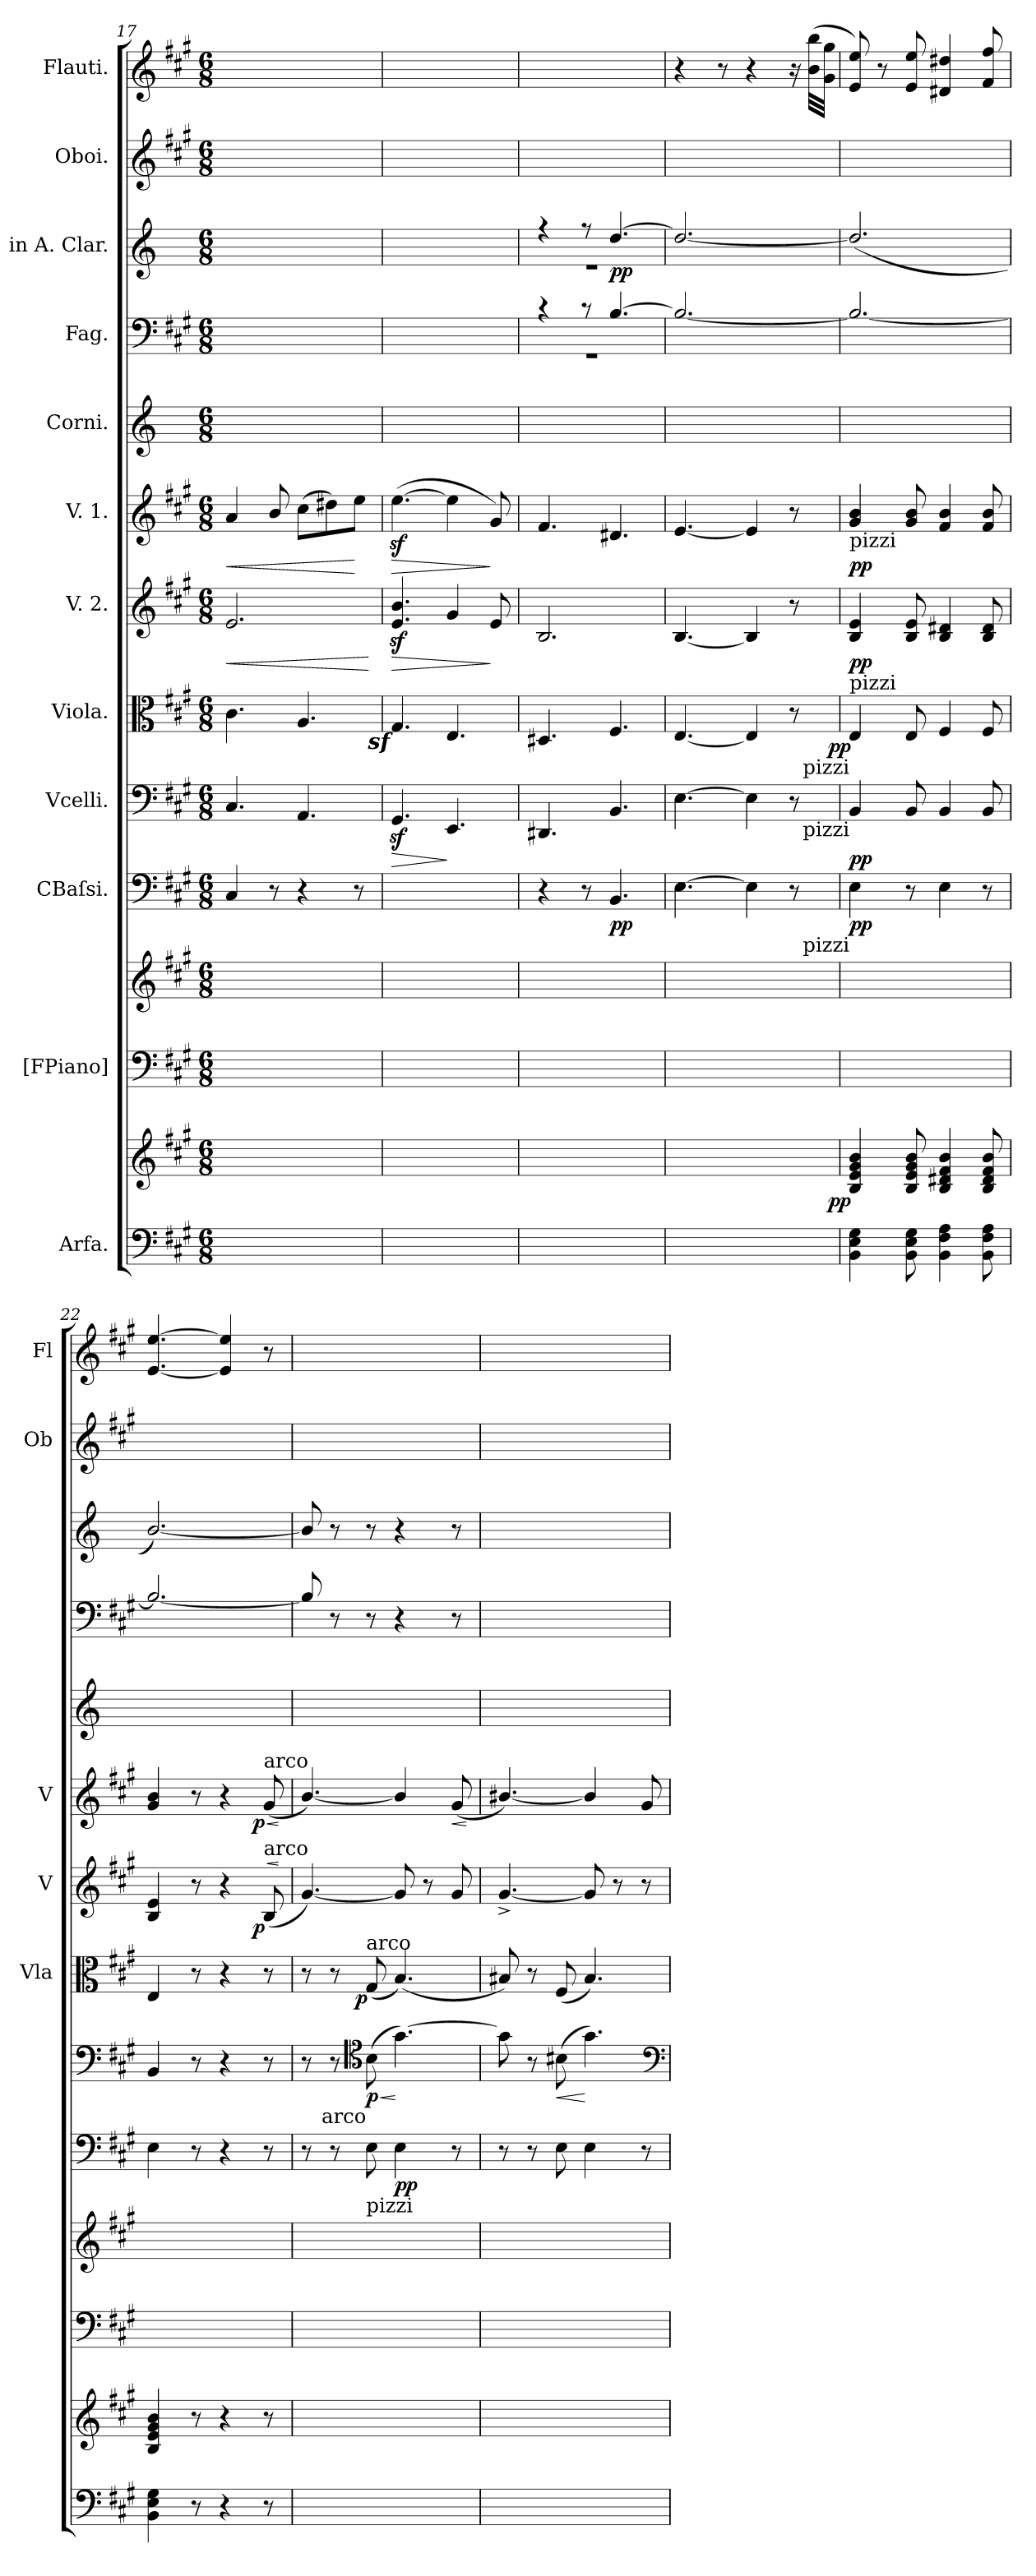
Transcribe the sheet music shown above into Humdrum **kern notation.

**kern	**kern	**dynam	**kern	**kern	**kern	**dynam	**kern	**dynam	**kern	**dynam	**kern	**dynam	**kern	**dynam	**kern	**kern	**kern	**dynam	**kern	**kern
*part12	*part12	*part12	*part11	*part11	*part10	*part10	*part9	*part9	*part8	*part8	*part7	*part7	*part6	*part6	*part5	*part4	*part3	*part3	*part2	*part1
*staff14	*staff13	*staff13/14	*staff12	*staff11	*staff10	*staff10	*staff9	*staff9	*staff8	*staff8	*staff7	*staff7	*staff6	*staff6	*staff5	*staff4	*staff3	*staff3	*staff2	*staff1
*I"Arfa.	*	*	*I"[FPiano]	*	*I"CBaſsi.	*	*I"Vcelli.	*	*I"Viola.	*	*I"V. 2.	*	*I"V. 1.	*	*I"Corni.	*I"Fag.	*I"in A. Clar.	*	*I"Oboi.	*I"Flauti.
*	*	*	*	*	*	*	*	*	*I'Vla	*	*I'V	*	*I'V	*	*	*	*	*	*I'Ob	*I'Fl
*clefF4	*clefG2	*	*clefF4	*clefG2	*clefF4	*	*clefF4	*	*clefC3	*	*clefG2	*	*clefG2	*	*clefG2	*clefF4	*clefG2	*	*clefG2	*clefG2
*	*	*	*	*	*	*	*	*	*	*	*	*	*	*	*ITrd5c8	*	*ITrd2c3	*	*	*
*k[f#c#g#]	*k[f#c#g#]	*	*k[f#c#g#]	*k[f#c#g#]	*k[f#c#g#]	*	*k[f#c#g#]	*	*k[f#c#g#]	*	*k[f#c#g#]	*	*k[f#c#g#]	*	*k[f#c#g#d#]	*k[f#c#g#]	*k[f#c#g#]	*	*k[f#c#g#]	*k[f#c#g#]
*M6/8	*M6/8	*	*M6/8	*M6/8	*M6/8	*	*M6/8	*	*M6/8	*	*M6/8	*	*M6/8	*	*M6/8	*M6/8	*M6/8	*	*M6/8	*M6/8
=17	=17	=17	=17	=17	=17	=17	=17	=17	=17	=17	=17	=17	=17	=17	=17	=17	=17	=17	=17	=17
!	!	!	!	!	!	!	!	!	!	!	!	!LO:HP:b	!	!LO:HP:b	!	!	!	!	!	!
2.ryy	2.ryy	.	2.ryy	2.ryy	4C#/	.	4.C#/	.	4.c#\	.	2.e/	<	4a/	<	2.ryy	2.ryy	2.ryy	.	2.ryy	2.ryy
.	.	.	.	.	8r	.	.	.	.	.	.	.	8b/	.	.	.	.	.	.	.
.	.	.	.	.	4r	.	4.AA/	.	4.A/	.	.	.	(8cc#\L	.	.	.	.	.	.	.
.	.	.	.	.	.	.	.	.	.	.	.	.	8dd#X\)	.	.	.	.	.	.	.
.	.	.	.	.	8r	.	.	.	.	.	.	.	8ee\J	[	.	.	.	.	.	.
.	.	.	.	.	.	.	.	.	.	.	.	[	.	.	.	.	.	.	.	.
=18	=18	=18	=18	=18	=18	=18	=18	=18	=18	=18	=18	=18	=18	=18	=18	=18	=18	=18	=18	=18
!	!	!	!	!	!	!	!	!LO:HP:b	!LO:DY:rj	!	!	!LO:HP:b	!	!LO:HP:b	!	!	!	!	!	!
2.ryy	2.ryy	.	2.ryy	2.ryy	2.ryy	.	4.GG#z/	>	4.G#z/	.	4.ez/ 4.bz/	>	([4.eez\	>	2.ryy	2.ryy	2.ryy	.	2.ryy	2.ryy
.	.	.	.	.	.	.	4.EE/	]	4.E/	.	4g#/	.	4ee\]	.	.	.	.	.	.	.
.	.	.	.	.	.	.	.	.	.	.	8e/	]	8g#/)	]	.	.	.	.	.	.
=19	=19	=19	=19	=19	=19	=19	=19	=19	=19	=19	=19	=19	=19	=19	=19	=19	=19	=19	=19	=19
*	*	*	*	*	*	*	*	*	*	*	*	*	*	*	*	*^	*^	*	*	*
2.ryy	2.ryy	.	2.ryy	2.ryy	4r	.	4.DD#X/	.	4.D#X/	.	2.B/	.	4.f#/	.	2.ryy	4r	2.rGG	4r	2.re	.	2.ryy	2.ryy
.	.	.	.	.	8r	.	.	.	.	.	.	.	.	.	.	8r	.	8r	.	.	.	.
.	.	.	.	.	4.BB/	pp	4.BB/	.	4.F#/	.	.	.	4.d#X/	.	.	[>4.B/	.	[>4.b/	.	pp	.	.
*	*	*	*	*	*	*	*	*	*	*	*	*	*	*	*	*v	*v	*	*	*	*	*
*	*	*	*	*	*	*	*	*	*	*	*	*	*	*	*	*	*v	*v	*	*	*
=20	=20	=20	=20	=20	=20	=20	=20	=20	=20	=20	=20	=20	=20	=20	=20	=20	=20	=20	=20	=20
2.ryy	2.ryy	.	2.ryy	2.ryy	[4.E\	.	[4.E\	.	[4.E/	.	[4.B/	.	[4.e/	.	2.ryy	2.B/_>	2.b/_	.	2.ryy	4r
.	.	.	.	.	.	.	.	.	.	.	.	.	.	.	.	.	.	.	.	8r
.	.	.	.	.	4E\]	.	4E\]	.	4E/]	.	4B/]	.	4e/]	.	.	.	.	.	.	4r
.	.	.	.	.	8r	.	8r	.	8r	.	8r	.	8r	.	.	.	.	.	.	16r
.	.	.	.	.	.	.	.	.	.	.	.	.	.	.	.	.	.	.	.	(32b\ 32bb\LLL
.	.	.	.	.	.	.	.	.	.	.	.	.	.	.	.	.	.	.	.	32g#\ 32gg#\JJJ
=21	=21	=21	=21	=21	=21	=21	=21	=21	=21	=21	=21	=21	=21	=21	=21	=21	=21	=21	=21	=21
!	!	!	!	!	!	!	!	!	!	!	!	!	!LO:TX:b:t=pizzi	!	!	!	!	!	!	!
!	!	!	!	!	!	!	!	!	!	!	!LO:TX:b:t=pizzi	!	!	!	!	!	!	!	!	!
!	!	!	!	!	!	!	!	!	!LO:TX:b:rj:t=pizzi	!	!	!	!	!	!	!	!	!	!	!
!	!	!	!	!	!	!	!LO:TX:b:rj:t=pizzi	!	!	!	!	!	!	!	!	!	!	!	!	!
!	!	!	!	!	!LO:TX:b:rj:t=pizzi	!	!	!	!	!	!	!	!	!	!	!	!	!	!	!
!	!	!LO:DY:rj	!	!	!	!	!	!	!	!LO:DY:rj	!	!	!	!	!	!	!	!	!	!
4BB\ 4E\ 4G#\	4B/ 4e/ 4g#/ 4b/	pp	2.ryy	2.ryy	4E\	pp	4BB/	pp	4E/	pp	4B/ 4e/	pp	4g#/ 4b/	pp	2.ryy	2.B/_>	(>2.b/]	.	2.ryy	8e/ 8ee/)
.	.	.	.	.	.	.	.	.	.	.	.	.	.	.	.	.	.	.	.	8r
8BB\ 8E\ 8G#\	8B/ 8e/ 8g#/ 8b/	.	.	.	8r	.	8BB/	.	8E/	.	8B/ 8e/	.	8g#/ 8b/	.	.	.	.	.	.	8e/ 8ee/
4BB\ 4F#\ 4A\	4B/ 4d#X/ 4f#/ 4b/	.	.	.	4E\	.	4BB/	.	4F#/	.	4B/ 4d#X/	.	4f#/ 4b/	.	.	.	.	.	.	4d#X/ 4dd#X/
8BB\ 8F#\ 8A\	8B/ 8d#/ 8f#/ 8b/	.	.	.	8r	.	8BB/	.	8F#/	.	8B/ 8d#/	.	8f#/ 8b/	.	.	.	.	.	.	8f#/ 8ff#/
=22	=22	=22	=22	=22	=22	=22	=22	=22	=22	=22	=22	=22	=22	=22	=22	=22	=22	=22	=22	=22
4BB\ 4E\ 4G#\	4B/ 4e/ 4g#/ 4b/	.	2.ryy	2.ryy	4E\	.	4BB/	.	4E/	.	4B/ 4e/	.	4g#/ 4b/	.	2.ryy	2.B/_	[2.g#/)	.	2.ryy	[4.e/ [4.ee/
8r	8r	.	.	.	8r	.	8r	.	8r	.	8r	.	8r	.	.	.	.	.	.	.
4r	4r	.	.	.	4r	.	4r	.	4r	.	4r	.	4r	.	.	.	.	.	.	4e]/ 4ee]/
!	!	!	!	!	!	!	!	!	!	!	!	!	!LO:TX:a:t=arco	!	!	!	!	!	!	!
!	!	!	!	!	!	!	!	!	!	!	!LO:TX:a:t=arco	!	!	!	!	!	!	!	!	!
!	!	!	!	!	!	!	!	!	!	!	!	!LO:HP:a	!	!LO:HP:b	!	!	!	!	!	!
!	!	!	!	!	!	!	!	!	!	!	!	!LO:DY:n=1:rj	!	!LO:DY:n=1:rj	!	!	!	!	!	!
8r	8r	.	.	.	8r	.	8r	.	8r	.	(8B/	< p	(8g#/	< p	.	.	.	.	.	8r
.	.	.	.	.	.	.	.	.	.	.	.	[	.	[	.	.	.	.	.	.
=23	=23	=23	=23	=23	=23	=23	=23	=23	=23	=23	=23	=23	=23	=23	=23	=23	=23	=23	=23	=23
2.ryy	2.ryy	.	2.ryy	2.ryy	8r	.	8r	.	8r	.	[4.g#/)	.	[4.b/)	.	2.ryy	8B/]	8g#/]	.	2.ryy	2.ryy
.	.	.	.	.	8r	.	8r	.	8r	.	.	.	.	.	.	8r	8r	.	.	.
*	*	*	*	*	*	*	*clefC4	*	*	*	*	*	*	*	*	*	*	*	*	*
!	!	!	!	!	!	!	!	!	!LO:TX:a:t=arco	!	!	!	!	!	!	!	!	!	!	!
!	!	!	!	!	!	!	!LO:TX:b:rj:t=arco	!	!	!	!	!	!	!	!	!	!	!	!	!
!	!	!	!	!	!LO:TX:b:t=pizzi	!	!	!	!	!	!	!	!	!	!	!	!	!	!	!
!	!	!	!	!	!	!	!	!LO:HP:b	!	!LO:DY:rj	!	!	!	!	!	!	!	!	!	!
.	.	.	.	.	8E\	.	(8B\	< p	(8G#/	p	.	.	.	.	.	8r	8r	.	.	.
.	.	.	.	.	4E\	pp	[4.g#\)	[	(>4.B/)	.	8g#/]	.	4b/]	.	.	4r	4r	.	.	.
.	.	.	.	.	.	.	.	.	.	.	8r	.	.	.	.	.	.	.	.	.
!	!	!	!	!	!	!	!	!	!	!	!	!	!	!LO:HP:b	!	!	!	!	!	!
.	.	.	.	.	8r	.	.	.	.	.	8g#/	.	(8g#/	<	.	8r	8r	.	.	.
.	.	.	.	.	.	.	.	.	.	.	.	.	.	[	.	.	.	.	.	.
=24	=24	=24	=24	=24	=24	=24	=24	=24	=24	=24	=24	=24	=24	=24	=24	=24	=24	=24	=24	=24
2.ryy	2.ryy	.	2.ryy	2.ryy	8r	.	8g#\]	.	8B#X/)	.	[4.g#^/	.	[4.b#X/)	.	2.ryy	2.ryy	2.ryy	.	2.ryy	2.ryy
.	.	.	.	.	8r	.	8r	.	8r	.	.	.	.	.	.	.	.	.	.	.
!	!	!	!	!	!	!	!	!LO:HP:b	!	!	!	!	!	!	!	!	!	!	!	!
.	.	.	.	.	8E\	.	(8B#X\	<	(8F#/	.	.	.	.	.	.	.	.	.	.	.
.	.	.	.	.	4E\	.	4.g#\)	[	4.B#/)	.	8g#/]	.	4b#/]	.	.	.	.	.	.	.
.	.	.	.	.	.	.	.	.	.	.	8r	.	.	.	.	.	.	.	.	.
.	.	.	.	.	8r	.	.	.	.	.	8r	.	8g#/	.	.	.	.	.	.	.
*	*	*	*	*	*	*	*clefF4	*	*	*	*	*	*	*	*	*	*	*	*	*
=	=	=	=	=	=	=	=	=	=	=	=	=	=	=	=	=	=	=	=	=
*-	*-	*-	*-	*-	*-	*-	*-	*-	*-	*-	*-	*-	*-	*-	*-	*-	*-	*-	*-	*-
